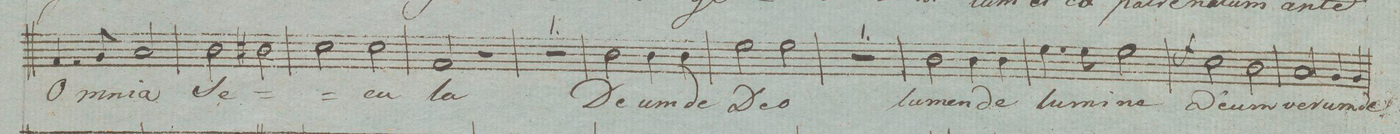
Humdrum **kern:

**kern	**text	**dynam
*I"Basso. Tutti i Solo	*	*
*clefF4	*	*
*k[]	*	*
*met(c|)	*	*
*M2/2	*	*
4.AA/	O-	.
8BB/	-mni-	.
2C/	-a	.
=28	=28	=28
2D\	Se-	.
2D#X\	.	.
=29	=29	=29
2E\	.	.
2E\	-cu-	.
=30	=30	=30
2AA/	-la	.
2r	.	.
=31	=31	=31
1r	.	.
=32	=32	=32
2D\	De-	.
4D\	-um	.
4D\	de	.
=33	=33	=33
2G\	de-	.
2G\	-o	.
=34	=34	=34
1r	.	.
=35	=35	=35
2D\	lu-	.
4D\	-men	.
4D\	de-	.
=36	=36	=36
4.G\	-lu-	.
8G\	-mi-	.
2G\	-ne	.
=37	=37	=37
2E\	De-	f
2D\	-um	.
=38	=38	=38
2C/	ve-	.
4BB/	-rum	.
4BB/	de	.
=39	=39	=39
*-	*-	*-
